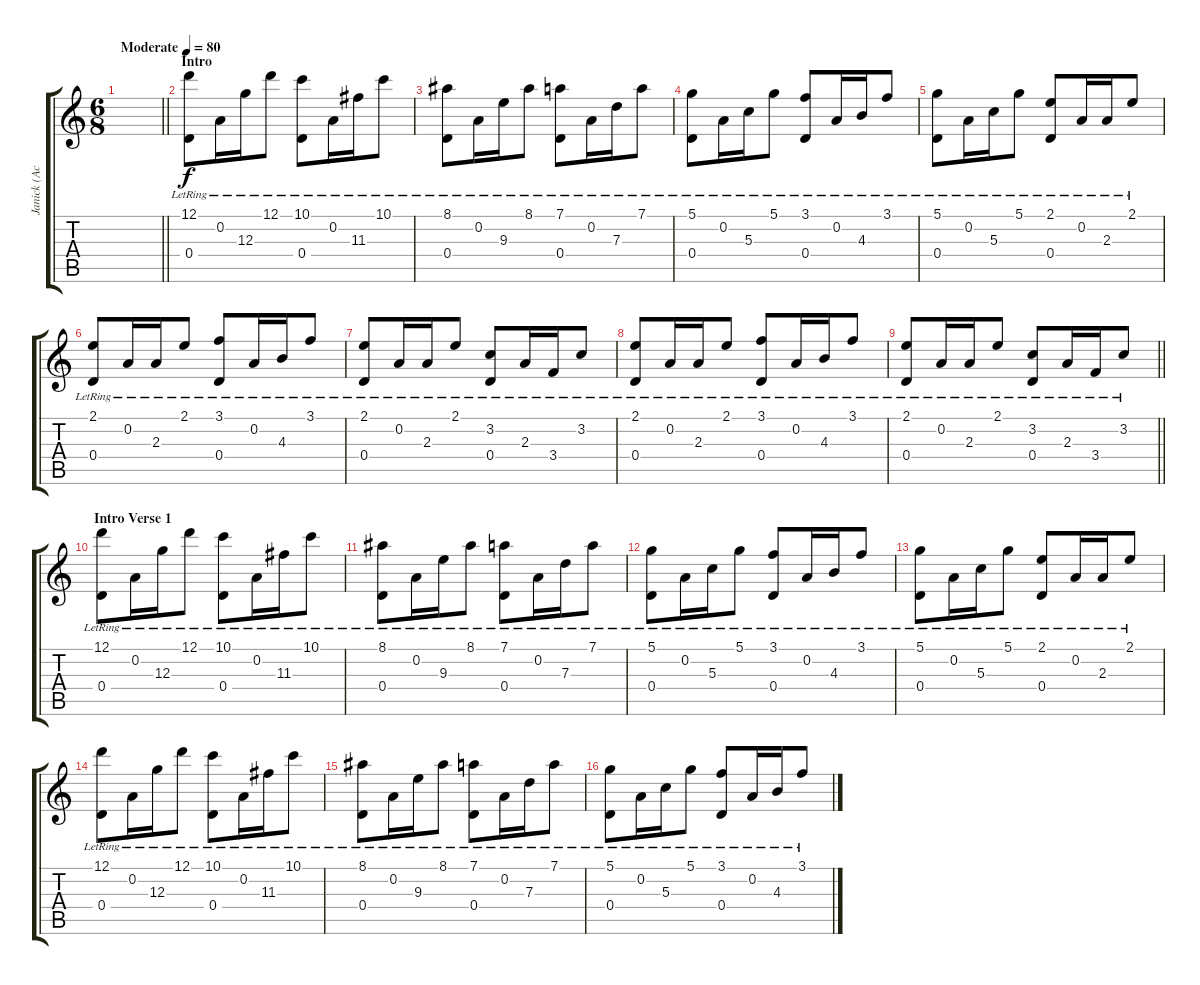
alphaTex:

\track ("Janick (Acoustic)" "Janick (Ac") {instrument acousticguitarsteel}
\staff {score tabs}
\tuning (D4 A3 G3 D3 A2 D2) {hide}
\ts (6 8)
\tempo (80 "Moderate")
\clef g2
\barLineRight lightlight
\ks c
|
\section ("" "Intro")
(12.1{lr} 0.4{lr}).8 0.2{lr}.16 12.3{lr}.16 12.1{lr}.8 (10.1{lr} 0.4{lr}).8 0.2{lr}.16 11.3{lr}.16 10.1{lr}.8 |
(8.1{lr} 0.4{lr}).8 0.2{lr}.16 9.3{lr}.16 8.1{lr}.8 (7.1{lr} 0.4{lr}).8 0.2{lr}.16 7.3{lr}.16 7.1{lr}.8 |
(5.1{lr} 0.4{lr}).8 0.2{lr}.16 5.3{lr}.16 5.1{lr}.8 (3.1{lr} 0.4{lr}).8 0.2{lr}.16 4.3{lr}.16 3.1{lr}.8 |
(5.1{lr} 0.4{lr}).8 0.2{lr}.16 5.3{lr}.16 5.1{lr}.8 (2.1{lr} 0.4{lr}).8 0.2{lr}.16 2.3{lr}.16 2.1{lr}.8 |
(2.1{lr} 0.4{lr}).8 0.2{lr}.16 2.3{lr}.16 2.1{lr}.8 (3.1{lr} 0.4{lr}).8 0.2{lr}.16 4.3{lr}.16 3.1{lr}.8 |
(2.1{lr} 0.4{lr}).8 0.2{lr}.16 2.3{lr}.16 2.1{lr}.8 (3.2 0.4{lr}).8 2.3{lr}.16 3.4{lr}.16 3.2{lr}.8 |
(2.1{lr} 0.4{lr}).8 0.2{lr}.16 2.3{lr}.16 2.1{lr}.8 (3.1 0.4{lr}).8 0.2{lr}.16 4.3{lr}.16 3.1{lr}.8 |
\barLineRight lightlight
(2.1{lr} 0.4{lr}).8 0.2{lr}.16 2.3{lr}.16 2.1{lr}.8 (3.2 0.4{lr}).8 2.3{lr}.16 3.4{lr}.16 3.2{lr}.8 |
\section ("" "Intro Verse 1")
(12.1{lr} 0.4{lr}).8 0.2{lr}.16 12.3{lr}.16 12.1{lr}.8 (10.1{lr} 0.4{lr}).8 0.2{lr}.16 11.3{lr}.16 10.1{lr}.8 |
(8.1{lr} 0.4{lr}).8 0.2{lr}.16 9.3{lr}.16 8.1{lr}.8 (7.1{lr} 0.4{lr}).8 0.2{lr}.16 7.3{lr}.16 7.1{lr}.8 |
(5.1{lr} 0.4{lr}).8 0.2{lr}.16 5.3{lr}.16 5.1{lr}.8 (3.1{lr} 0.4{lr}).8 0.2{lr}.16 4.3{lr}.16 3.1{lr}.8 |
(5.1{lr} 0.4{lr}).8 0.2{lr}.16 5.3{lr}.16 5.1{lr}.8 (2.1{lr} 0.4{lr}).8 0.2{lr}.16 2.3{lr}.16 2.1{lr}.8 |
(12.1{lr} 0.4{lr}).8 0.2{lr}.16 12.3{lr}.16 12.1{lr}.8 (10.1{lr} 0.4{lr}).8 0.2{lr}.16 11.3{lr}.16 10.1{lr}.8 |
(8.1{lr} 0.4{lr}).8 0.2{lr}.16 9.3{lr}.16 8.1{lr}.8 (7.1{lr} 0.4{lr}).8 0.2{lr}.16 7.3{lr}.16 7.1{lr}.8 |
(5.1{lr} 0.4{lr}).8 0.2{lr}.16 5.3{lr}.16 5.1{lr}.8 (3.1{lr} 0.4{lr}).8 0.2{lr}.16 4.3{lr}.16 3.1{lr}.8
